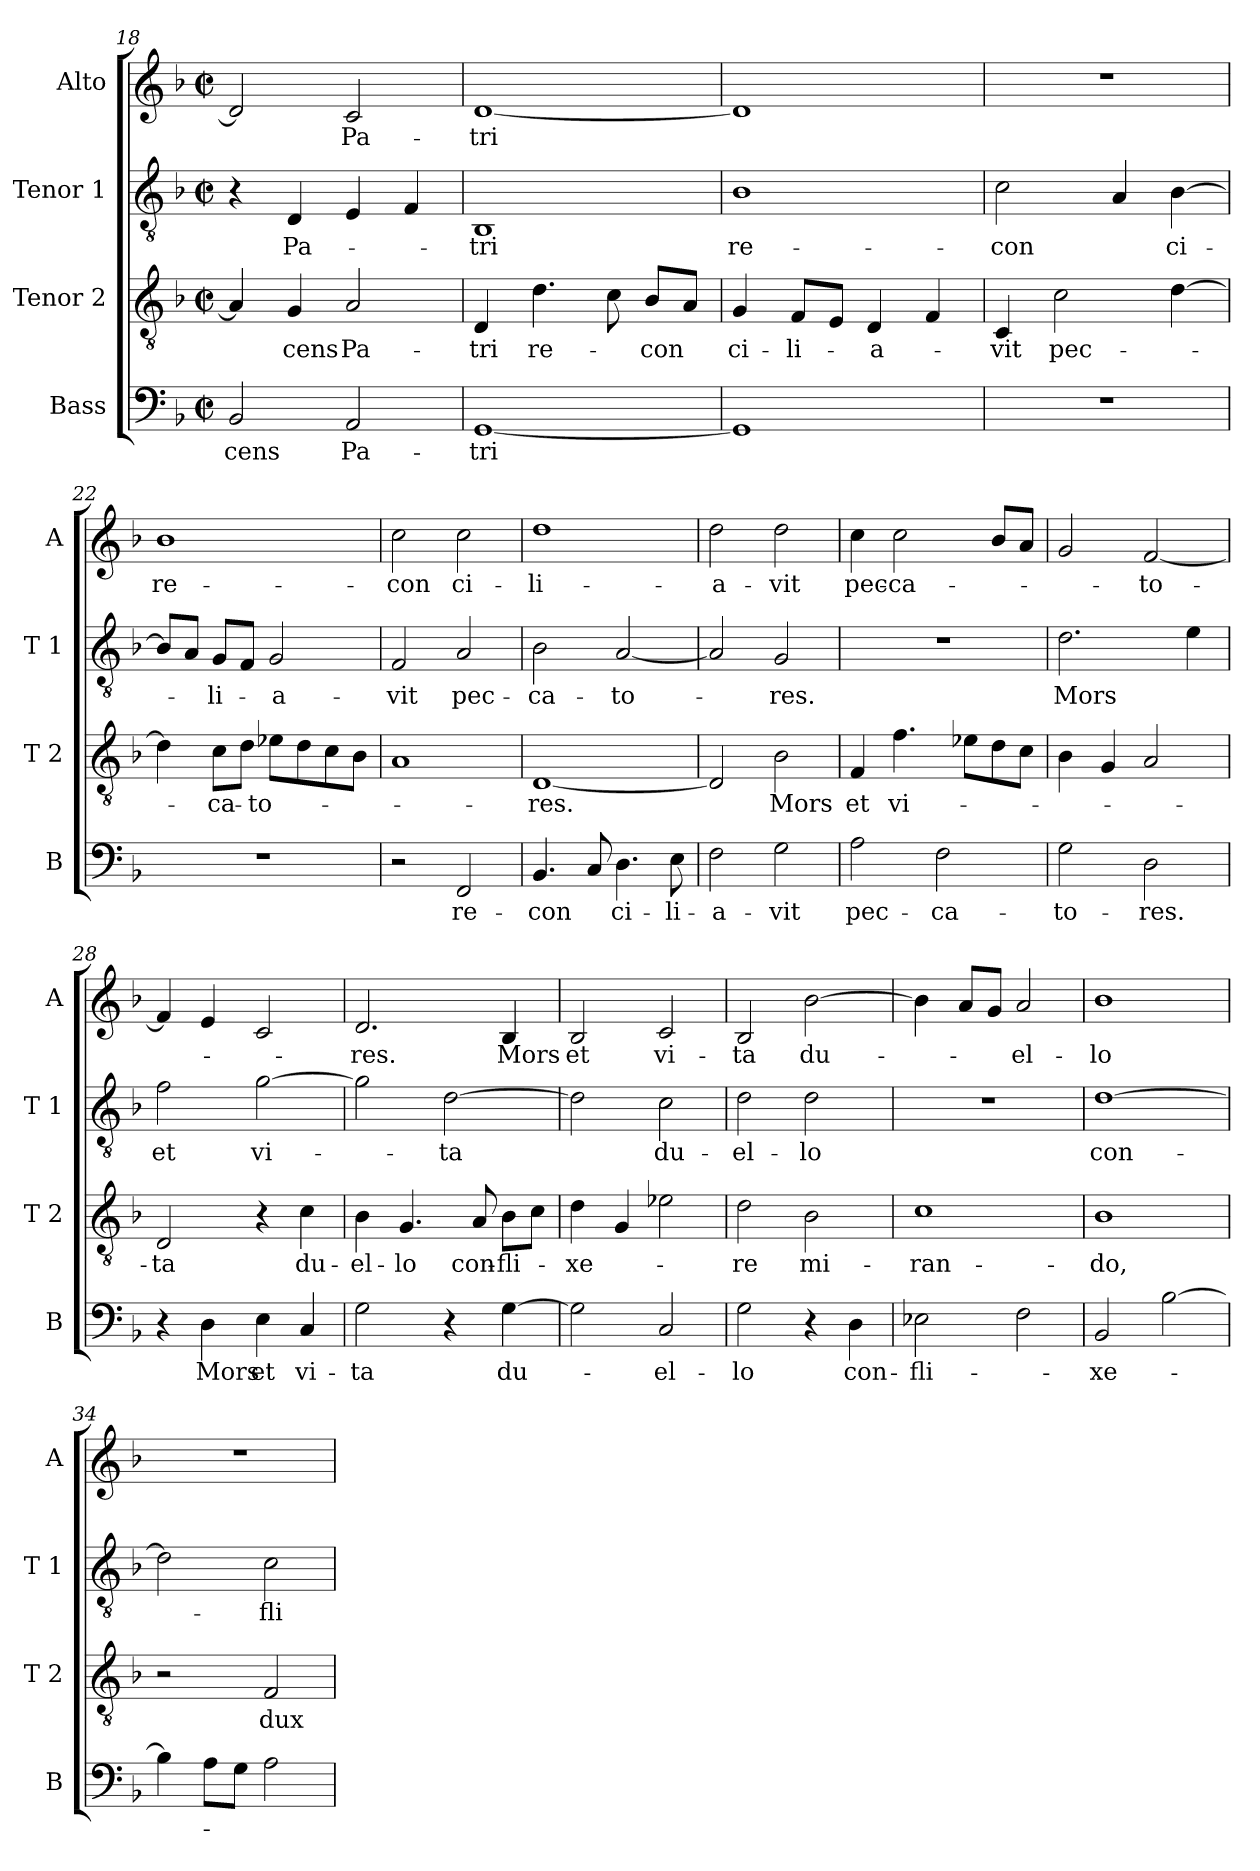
**kern	**text	**kern	**text	**kern	**text	**kern	**text
*part4	*part4	*part3	*part3	*part2	*part2	*part1	*part1
*staff4	*staff4	*staff3	*staff3	*staff2	*staff2	*staff1	*staff1
*I"Bass	*	*I"Tenor 2	*	*I"Tenor 1	*	*I"Alto	*
*I'B	*	*I'T 2	*	*I'T 1	*	*I'A	*
*clefF4	*	*clefGv2	*	*clefGv2	*	*clefG2	*
*k[b-]	*	*k[b-]	*	*k[b-]	*	*k[b-]	*
*F:	*	*F:	*	*F:	*	*F:	*
*M2/2	*	*M2/2	*	*M2/2	*	*M2/2	*
*met(c|)	*	*met(c|)	*	*met(c|)	*	*met(c|)	*
=18	=18	=18	=18	=18	=18	=18	=18
!	!LO:LY:b	!	!	!	!	!	!
2BB-/	-cens	4A/]	.	4r	.	2d/]	.
!	!	!	!LO:LY:b	!	!LO:LY:b	!	!
.	.	4G/	-cens	4D/	Pa-	.	.
!	!LO:LY:b	!	!LO:LY:b	!	!	!	!LO:LY:b
2AA/	Pa-	2A/	Pa-	4E/	.	2c/	Pa-
.	.	.	.	4F/	.	.	.
!!LO:PB:g=z
=19	=19	=19	=19	=19	=19	=19	=19
!	!LO:LY:b	!	!LO:LY:b	!	!LO:LY:b	!	!LO:LY:b
[1GG	-tri	4D/	-tri	1BB-	-tri	[1d	-tri
!	!	!	!LO:LY:b	!	!	!	!
.	.	4.d\	re-	.	.	.	.
.	.	8c\	.	.	.	.	.
!	!	!	!LO:LY:b	!	!	!	!
.	.	8B-/L	-con	.	.	.	.
.	.	8A/J	.	.	.	.	.
=20	=20	=20	=20	=20	=20	=20	=20
!	!	!	!LO:LY:b	!	!LO:LY:b	!	!
1GG]	.	4G/	ci-	1B-	re-	1d]	.
!	!	!	!LO:LY:b	!	!	!	!
.	.	8F/L	-li-	.	.	.	.
.	.	8E/J	.	.	.	.	.
!	!	!	!LO:LY:b	!	!	!	!
.	.	4D/	-a-	.	.	.	.
.	.	4F/	.	.	.	.	.
=21	=21	=21	=21	=21	=21	=21	=21
!	!	!	!LO:LY:b	!	!LO:LY:b	!	!
1r	.	4C/	-vit	2c\	-con	1r	.
!	!	!	!LO:LY:b	!	!	!	!
.	.	2c\	pec-	.	.	.	.
.	.	.	.	4A/	.	.	.
!	!	!	!	!	!LO:LY:b	!	!
.	.	[4d\	.	[4B-\	ci-	.	.
=22	=22	=22	=22	=22	=22	=22	=22
!	!	!	!	!	!	!	!LO:LY:b
1r	.	4d\]	.	8B-/L]	.	1b-	re-
.	.	.	.	8A/J	.	.	.
!	!	!	!LO:LY:b	!	!LO:LY:b	!	!
.	.	8c\L	-ca-	8G/L	-li-	.	.
.	.	8d\J	.	8F/J	.	.	.
!	!	!	!LO:LY:b	!	!LO:LY:b	!	!
.	.	8e-X\L	-to-	2G/	-a-	.	.
.	.	8d\	.	.	.	.	.
.	.	8c\	.	.	.	.	.
.	.	8B-\J	.	.	.	.	.
=23	=23	=23	=23	=23	=23	=23	=23
!	!	!	!	!	!LO:LY:b	!	!LO:LY:b
2r	.	1A	.	2F/	-vit	2cc\	-con
!	!LO:LY:b	!	!	!	!LO:LY:b	!	!LO:LY:b
2FF/	re-	.	.	2A/	pec-	2cc\	ci-
=24	=24	=24	=24	=24	=24	=24	=24
!	!LO:LY:b	!	!LO:LY:b	!	!LO:LY:b	!	!LO:LY:b
4.BB-/	-con	[1D	-res.	2B-\	-ca-	1dd	-li-
8C/	.	.	.	.	.	.	.
!	!LO:LY:b	!	!	!	!LO:LY:b	!	!
4.D\	ci-	.	.	[2A/	-to-	.	.
!	!LO:LY:b	!	!	!	!	!	!
8E\	-li-	.	.	.	.	.	.
!!LO:LB:g=z
=25	=25	=25	=25	=25	=25	=25	=25
!	!LO:LY:b	!	!	!	!	!	!LO:LY:b
2F\	-a-	2D/]	.	2A/]	.	2dd\	-a-
!	!LO:LY:b	!	!LO:LY:b	!	!LO:LY:b	!	!LO:LY:b
2G\	-vit	2B-\	Mors	2G/	-res.	2dd\	-vit
=26	=26	=26	=26	=26	=26	=26	=26
!	!LO:LY:b	!	!LO:LY:b	!	!	!	!LO:LY:b
2A\	pec-	4F/	et	1r	.	4cc\	pec-
!	!	!	!LO:LY:b	!	!	!	!LO:LY:b
.	.	4.f\	vi-	.	.	2cc\	-ca-
!	!LO:LY:b	!	!	!	!	!	!
2F\	-ca-	.	.	.	.	.	.
.	.	8e-X\L	.	.	.	.	.
.	.	8d\	.	.	.	8b-/L	.
.	.	8c\J	.	.	.	8a/J	.
=27	=27	=27	=27	=27	=27	=27	=27
!	!LO:LY:b	!	!	!	!LO:LY:b	!	!
2G\	-to-	4B-\	.	2.d\	Mors	2g/	.
.	.	4G/	.	.	.	.	.
!	!LO:LY:b	!	!	!	!	!	!LO:LY:b
2D\	-res.	2A/	.	.	.	[2f/	-to-
.	.	.	.	4e\	.	.	.
=28	=28	=28	=28	=28	=28	=28	=28
!	!	!	!LO:LY:b	!	!LO:LY:b	!	!
4r	.	2D/	-ta	2f\	et	4f/]	.
!	!LO:LY:b	!	!	!	!	!	!
4D\	Mors	.	.	.	.	4e/	.
!	!LO:LY:b	!	!	!	!LO:LY:b	!	!
4E\	et	4r	.	[2g\	vi-	2c/	.
!	!LO:LY:b	!	!LO:LY:b	!	!	!	!
4C/	vi-	4c\	du-	.	.	.	.
=29	=29	=29	=29	=29	=29	=29	=29
!	!LO:LY:b	!	!LO:LY:b	!	!	!	!LO:LY:b
2G\	-ta	4B-\	-el-	2g\]	.	2.d/	-res.
!	!	!	!LO:LY:b	!	!	!	!
.	.	4.G/	-lo	.	.	.	.
!	!	!	!	!	!LO:LY:b	!	!
4r	.	.	.	[2d\	-ta	.	.
!	!	!	!LO:LY:b	!	!	!	!
.	.	8A/	con-	.	.	.	.
!	!LO:LY:b	!	!LO:LY:b	!	!	!	!LO:LY:b
[4G\	du-	8B-\L	-fli-	.	.	4B-/	Mors
.	.	8c\J	.	.	.	.	.
=30	=30	=30	=30	=30	=30	=30	=30
!	!	!	!LO:LY:b	!	!	!	!LO:LY:b
2G\]	.	4d\	-xe-	2d\]	.	2B-/	et
.	.	4G/	.	.	.	.	.
!	!LO:LY:b	!	!	!	!LO:LY:b	!	!LO:LY:b
2C/	-el-	2e-X\	.	2c\	du-	2c/	vi-
!!LO:LB:g=z
=31	=31	=31	=31	=31	=31	=31	=31
!	!LO:LY:b	!	!LO:LY:b	!	!LO:LY:b	!	!LO:LY:b
2G\	-lo	2d\	-re	2d\	-el-	2B-/	-ta
!	!	!	!LO:LY:b	!	!LO:LY:b	!	!LO:LY:b
4r	.	2B-\	mi-	2d\	-lo	[2b-\	du-
!	!LO:LY:b	!	!	!	!	!	!
4D\	con-	.	.	.	.	.	.
=32	=32	=32	=32	=32	=32	=32	=32
!	!LO:LY:b	!	!LO:LY:b	!	!	!	!
2E-X\	-fli-	1c	-ran-	1r	.	4b-\]	.
.	.	.	.	.	.	8a/L	.
.	.	.	.	.	.	8g/J	.
!	!	!	!	!	!	!	!LO:LY:b
2F\	.	.	.	.	.	2a/	-el-
=33	=33	=33	=33	=33	=33	=33	=33
!	!LO:LY:b	!	!LO:LY:b	!	!LO:LY:b	!	!LO:LY:b
2BB-/	-xe-	1B-	-do,	[1d	con-	1b-	-lo
[2B-\	.	.	.	.	.	.	.
=34	=34	=34	=34	=34	=34	=34	=34
4B-\]	.	2r	.	2d\]	.	1r	.
8A\L	.	.	.	.	.	.	.
8G\J	.	.	.	.	.	.	.
!	!	!	!LO:LY:b	!	!LO:LY:b	!	!
2A\	.	2F/	dux	2c\	-fli-	.	.
=	=	=	=	=	=	=	=
*-	*-	*-	*-	*-	*-	*-	*-
